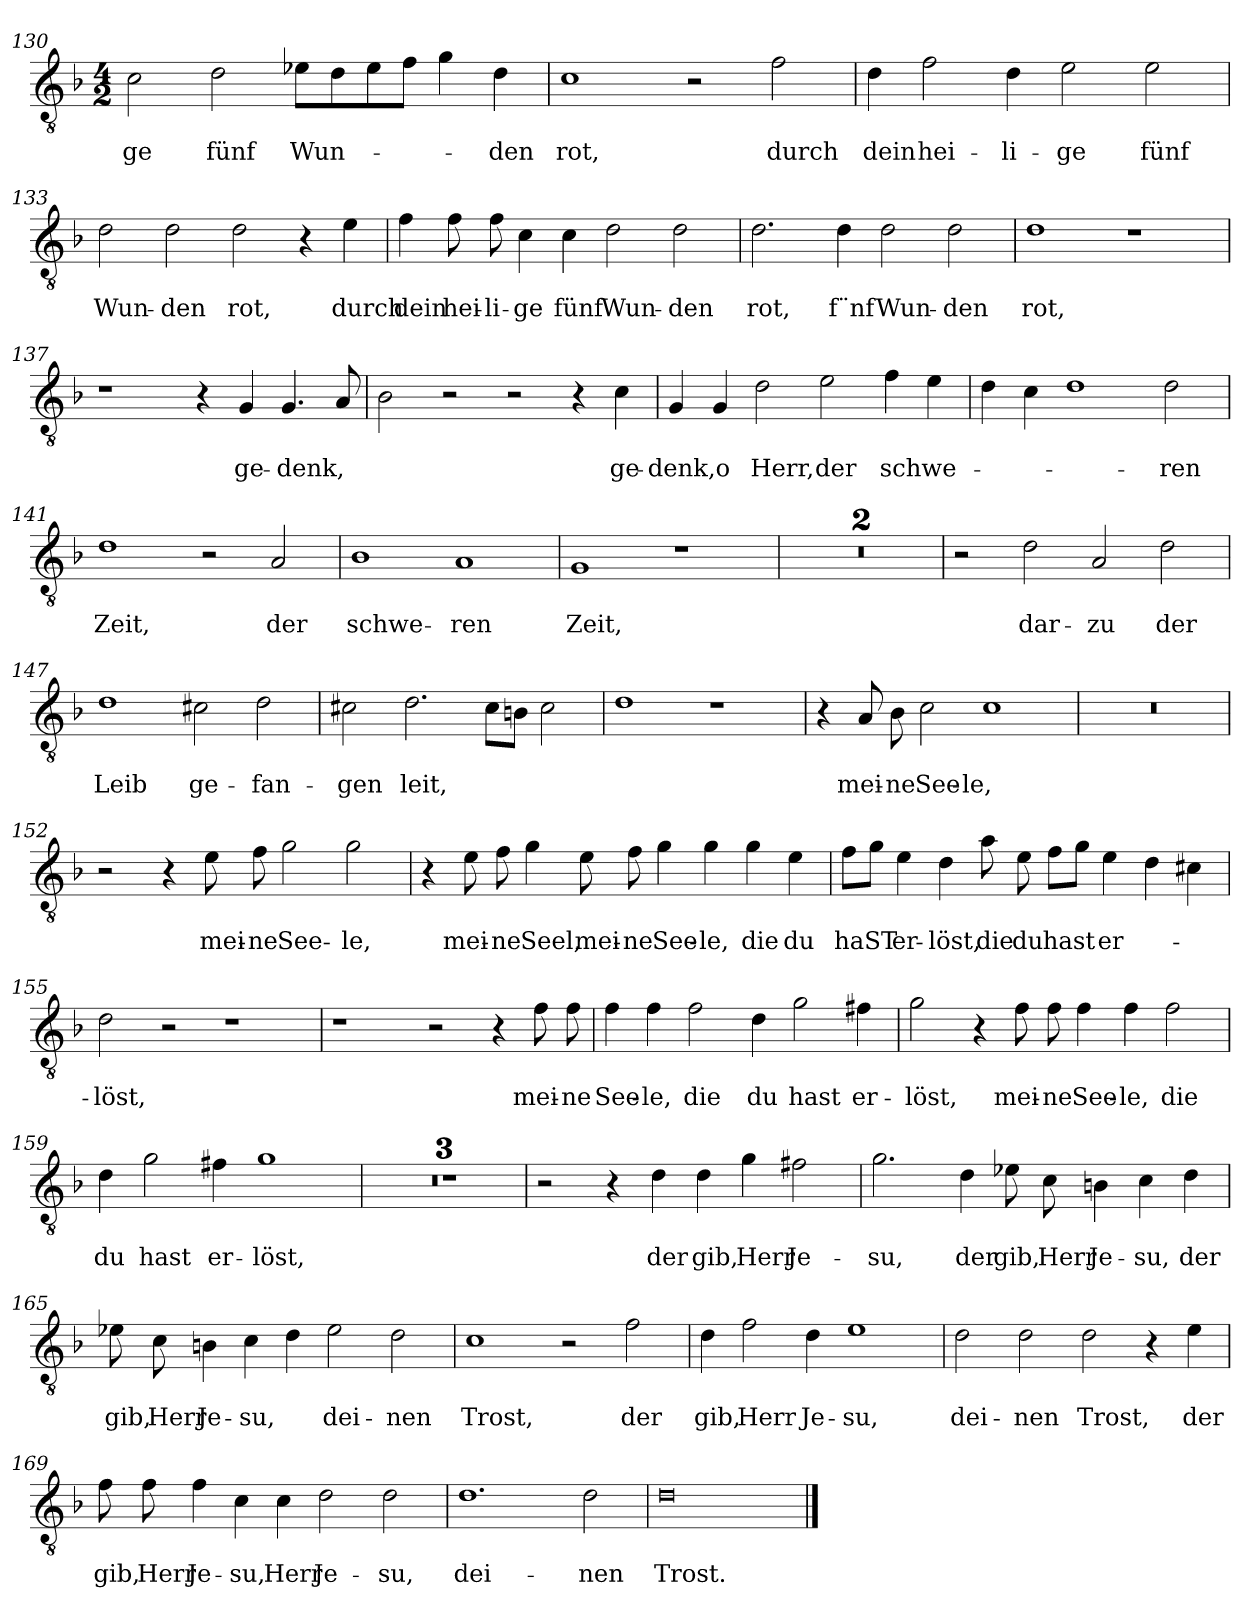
**kern	**text	**text
*part1	*part1	*part1
*staff1	*staff1	*staff1
*clefGv2	*	*
*k[b-]	*	*
*F:	*	*
*M4/2	*	*
=130	=130	=130
!	!	!LO:LY:b
2c\	.	-ge
!	!	!LO:LY:b
2d\	.	fünf
!	!	!LO:LY:b
8e-X\L	.	Wun-
8d\	.	.
8e-\	.	.
8f\J	.	.
4g\	.	.
!	!	!LO:LY:b
4d\	.	-den
!!LO:LB:g=z
=131	=131	=131
!	!	!LO:LY:b
1c	.	rot,
2r	.	.
!	!	!LO:LY:b
2f\	.	durch
=132	=132	=132
!	!	!LO:LY:b
4d\	.	dein
!	!	!LO:LY:b
2f\	.	hei-
!	!	!LO:LY:b
4d\	.	-li-
!	!	!LO:LY:b
2e\	.	-ge
!	!	!LO:LY:b
2e\	.	fünf
=133	=133	=133
!	!	!LO:LY:b
2d\	.	Wun-
!	!	!LO:LY:b
2d\	.	-den
!	!	!LO:LY:b
2d\	.	rot,
4r	.	.
!	!	!LO:LY:b
4e\	.	durch
=134	=134	=134
!	!	!LO:LY:b
4f\	.	dein
!	!	!LO:LY:b
8f\	.	hei-
!	!	!LO:LY:b
8f\	.	-li-
!	!	!LO:LY:b
4c\	.	-ge
!	!	!LO:LY:b
4c\	.	fünf
!	!	!LO:LY:b
2d\	.	Wun-
!	!	!LO:LY:b
2d\	.	-den
!!LO:LB:g=z
=135	=135	=135
!	!	!LO:LY:b
2.d\	.	rot,
!	!	!LO:LY:b
4d\	.	f¨nf
!	!	!LO:LY:b
2d\	.	Wun-
!	!	!LO:LY:b
2d\	.	-den
=136	=136	=136
!	!	!LO:LY:b
1d	.	rot,
1r	.	.
=137	=137	=137
1r	.	.
4r	.	.
!	!	!LO:LY:b
4G/	.	ge-
!	!	!LO:LY:b
4.G/	.	-denk,
8A/	.	.
=138	=138	=138
2B-\	.	.
2r	.	.
2r	.	.
4r	.	.
!	!	!LO:LY:b
4c\	.	ge-
=139	=139	=139
!	!	!LO:LY:b
4G/	.	-denk,
!	!	!LO:LY:b
4G/	.	o
!	!	!LO:LY:b
2d\	.	Herr,
!	!	!LO:LY:b
2e\	.	der
!	!	!LO:LY:b
4f\	.	schwe-
4e\	.	.
!!LO:LB:g=z
=140	=140	=140
4d\	.	.
4c\	.	.
1d	.	.
!	!	!LO:LY:b
2d\	.	-ren
=141	=141	=141
!	!	!LO:LY:b
1d	.	Zeit,
2r	.	.
!	!	!LO:LY:b
2A/	.	der
=142	=142	=142
!	!	!LO:LY:b
1B-	.	schwe-
!	!	!LO:LY:b
1A	.	-ren
=143	=143	=143
!	!	!LO:LY:b
1G	.	Zeit,
1r	.	.
=144	=144	=144
0r	.	.
=145	=145	=145
0r	.	.
=146	=146	=146
2r	.	.
!	!	!LO:LY:b
2d\	.	dar-
!	!	!LO:LY:b
2A/	.	-zu
!	!	!LO:LY:b
2d\	.	der
=147	=147	=147
!	!	!LO:LY:b
1d	.	Leib
!	!	!LO:LY:b
2c#X\	.	ge-
!	!	!LO:LY:b
2d\	.	-fan-
!!LO:LB:g=z
=148	=148	=148
!	!	!LO:LY:b
2c#X\	.	-gen
!	!	!LO:LY:b
2.d\	.	leit,
8c#\L	.	.
8Bn\J	.	.
2c#\	.	.
=149	=149	=149
1d	.	.
1r	.	.
=150	=150	=150
4r	.	.
!	!	!LO:LY:b
8A/	.	mei-
!	!	!LO:LY:b
8B-\	.	-ne
!	!	!LO:LY:b
2c\	.	See-
!	!	!LO:LY:b
1c	.	-le,
=151	=151	=151
0r	.	.
=152	=152	=152
2r	.	.
4r	.	.
!	!	!LO:LY:b
8e\	.	mei-
!	!	!LO:LY:b
8f\	.	-ne
!	!	!LO:LY:b
2g\	.	See-
!	!	!LO:LY:b
2g\	.	-le,
!!LO:LB:g=z
=153	=153	=153
4r	.	.
!	!	!LO:LY:b
8e\	.	mei-
!	!	!LO:LY:b
8f\	.	-ne
!	!	!LO:LY:b
4g\	.	Seel,
!	!	!LO:LY:b
8e\	.	mei-
!	!	!LO:LY:b
8f\	.	-ne
!	!	!LO:LY:b
4g\	.	See-
!	!	!LO:LY:b
4g\	.	-le,
!	!	!LO:LY:b
4g\	.	die
!	!	!LO:LY:b
4e\	.	du
=154	=154	=154
!	!	!LO:LY:b
8f\L	.	haST
8g\J	.	.
!	!	!LO:LY:b
4e\	.	er-
!	!	!LO:LY:b
4d\	.	-löst,
!	!	!LO:LY:b
8a\	.	die
!	!	!LO:LY:b
8e\	.	du
!	!	!LO:LY:b
8f\L	.	hast
8g\J	.	.
!	!	!LO:LY:b
4e\	.	er-
4d\	.	.
4c#X\	.	.
=155	=155	=155
!	!	!LO:LY:b
2d\	.	-löst,
2r	.	.
1r	.	.
!!LO:LB:g=z
=156	=156	=156
1r	.	.
2r	.	.
4r	.	.
!	!	!LO:LY:b
8f\	.	mei-
!	!	!LO:LY:b
8f\	.	-ne
=157	=157	=157
!	!	!LO:LY:b
4f\	.	See-
!	!	!LO:LY:b
4f\	.	-le,
!	!	!LO:LY:b
2f\	.	die
!	!	!LO:LY:b
4d\	.	du
!	!	!LO:LY:b
2g\	.	hast
!	!	!LO:LY:b
4f#X\	.	er-
=158	=158	=158
!	!	!LO:LY:b
2g\	.	-löst,
4r	.	.
!	!	!LO:LY:b
8f\	.	mei-
!	!	!LO:LY:b
8f\	.	-ne
!	!	!LO:LY:b
4f\	.	See-
!	!	!LO:LY:b
4f\	.	-le,
!	!	!LO:LY:b
2f\	.	die
=159	=159	=159
!	!	!LO:LY:b
4d\	.	du
!	!	!LO:LY:b
2g\	.	hast
!	!	!LO:LY:b
4f#X\	.	er-
!	!	!LO:LY:b
1g	.	-löst,
!!LO:LB:g=z
=160	=160	=160
0r	.	.
=161	=161	=161
0r	.	.
=162	=162	=162
0r	.	.
=163	=163	=163
2r	.	.
4r	.	.
!	!	!LO:LY:b
4d\	.	der
!	!	!LO:LY:b
4d\	.	gib,
!	!	!LO:LY:b
4g\	.	Herr
!	!	!LO:LY:b
2f#X\	.	Je-
=164	=164	=164
!	!	!LO:LY:b
2.g\	.	-su,
!	!	!LO:LY:b
4d\	.	der
!	!	!LO:LY:b
8e-X\	.	gib,
!	!	!LO:LY:b
8c\	.	Herr
!	!	!LO:LY:b
4Bn\	.	Je-
!	!	!LO:LY:b
4c\	.	-su,
!	!	!LO:LY:b
4d\	.	der
=165	=165	=165
!	!	!LO:LY:b
8e-X\	.	gib,
!	!	!LO:LY:b
8c\	.	Herr
!	!	!LO:LY:b
4Bn\	.	Je-
!	!	!LO:LY:b
4c\	.	-su,
4d\	.	.
!	!	!LO:LY:b
2e-\	.	dei-
!	!	!LO:LY:b
2d\	.	-nen
!!LO:LB:g=z
=166	=166	=166
!	!	!LO:LY:b
1c	.	Trost,
2r	.	.
!	!	!LO:LY:b
2f\	.	der
=167	=167	=167
!	!	!LO:LY:b
4d\	.	gib,
!	!	!LO:LY:b
2f\	.	Herr
!	!	!LO:LY:b
4d\	.	Je-
!	!	!LO:LY:b
1e	.	-su,
=168	=168	=168
!	!	!LO:LY:b
2d\	.	dei-
!	!	!LO:LY:b
2d\	.	-nen
!	!	!LO:LY:b
2d\	.	Trost,
4r	.	.
!	!	!LO:LY:b
4e\	.	der
=169	=169	=169
!	!	!LO:LY:b
8f\	.	gib,
!	!	!LO:LY:b
8f\	.	Herr
!	!	!LO:LY:b
4f\	.	Je-
!	!	!LO:LY:b
4c\	.	-su,
!	!	!LO:LY:b
4c\	.	Herr
!	!	!LO:LY:b
2d\	.	Je-
!	!	!LO:LY:b
2d\	.	-su,
=170	=170	=170
!	!	!LO:LY:b
1.d	.	dei-
!	!	!LO:LY:b
2d\	.	-nen
=171	=171	=171
!	!	!LO:LY:b
0d	.	Trost.
==	==	==
*-	*-	*-
